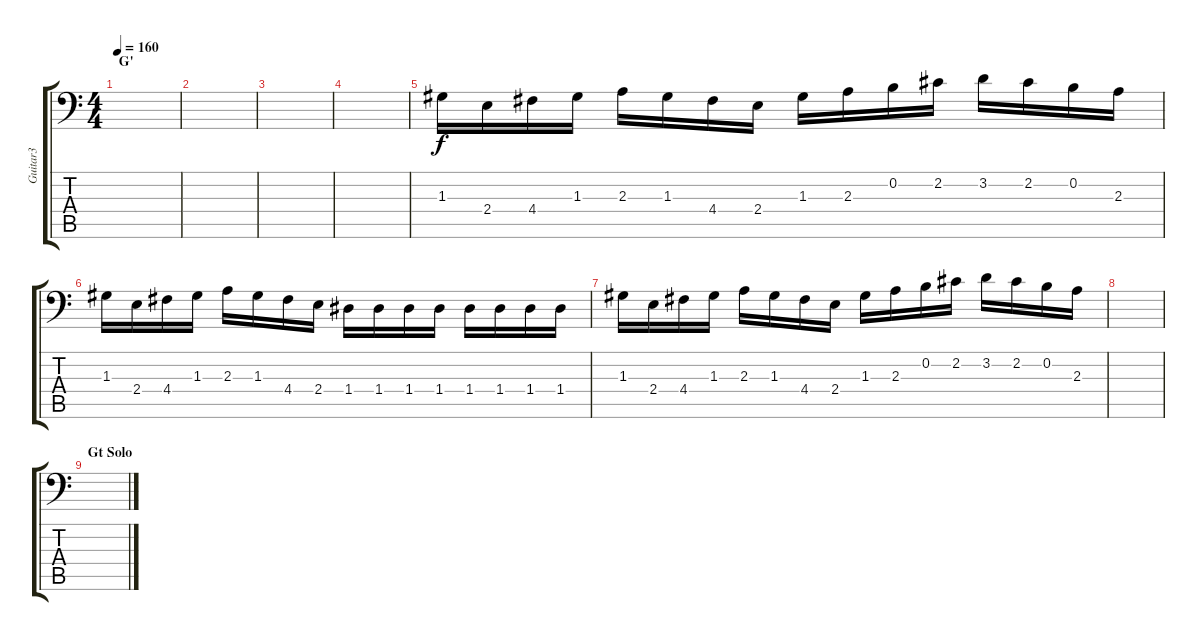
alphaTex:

\track ("Guitar3" "Guitar3") {instrument distortionguitar}
\staff {score tabs}
\tuning (E3 B2 G2 D2 A1 D1) {hide}
\ts (4 4)
\section ("" "G'")
\tempo 160
\clef f4
\ks c
|
|
|
|
1.3.16 2.4.16 4.4.16 1.3.16 2.3.16 1.3.16 4.4.16 2.4.16 1.3.16 2.3.16 0.2.16 2.2.16 3.2.16 2.2.16 0.2.16 2.3.16 |
1.3.16 2.4.16 4.4.16 1.3.16 2.3.16 1.3.16 4.4.16 2.4.16 1.4.16 1.4.16 1.4.16 1.4.16 1.4.16 1.4.16 1.4.16 1.4.16 |
1.3.16 2.4.16 4.4.16 1.3.16 2.3.16 1.3.16 4.4.16 2.4.16 1.3.16 2.3.16 0.2.16 2.2.16 3.2.16 2.2.16 0.2.16 2.3.16 |
|
\section ("" "Gt Solo")
